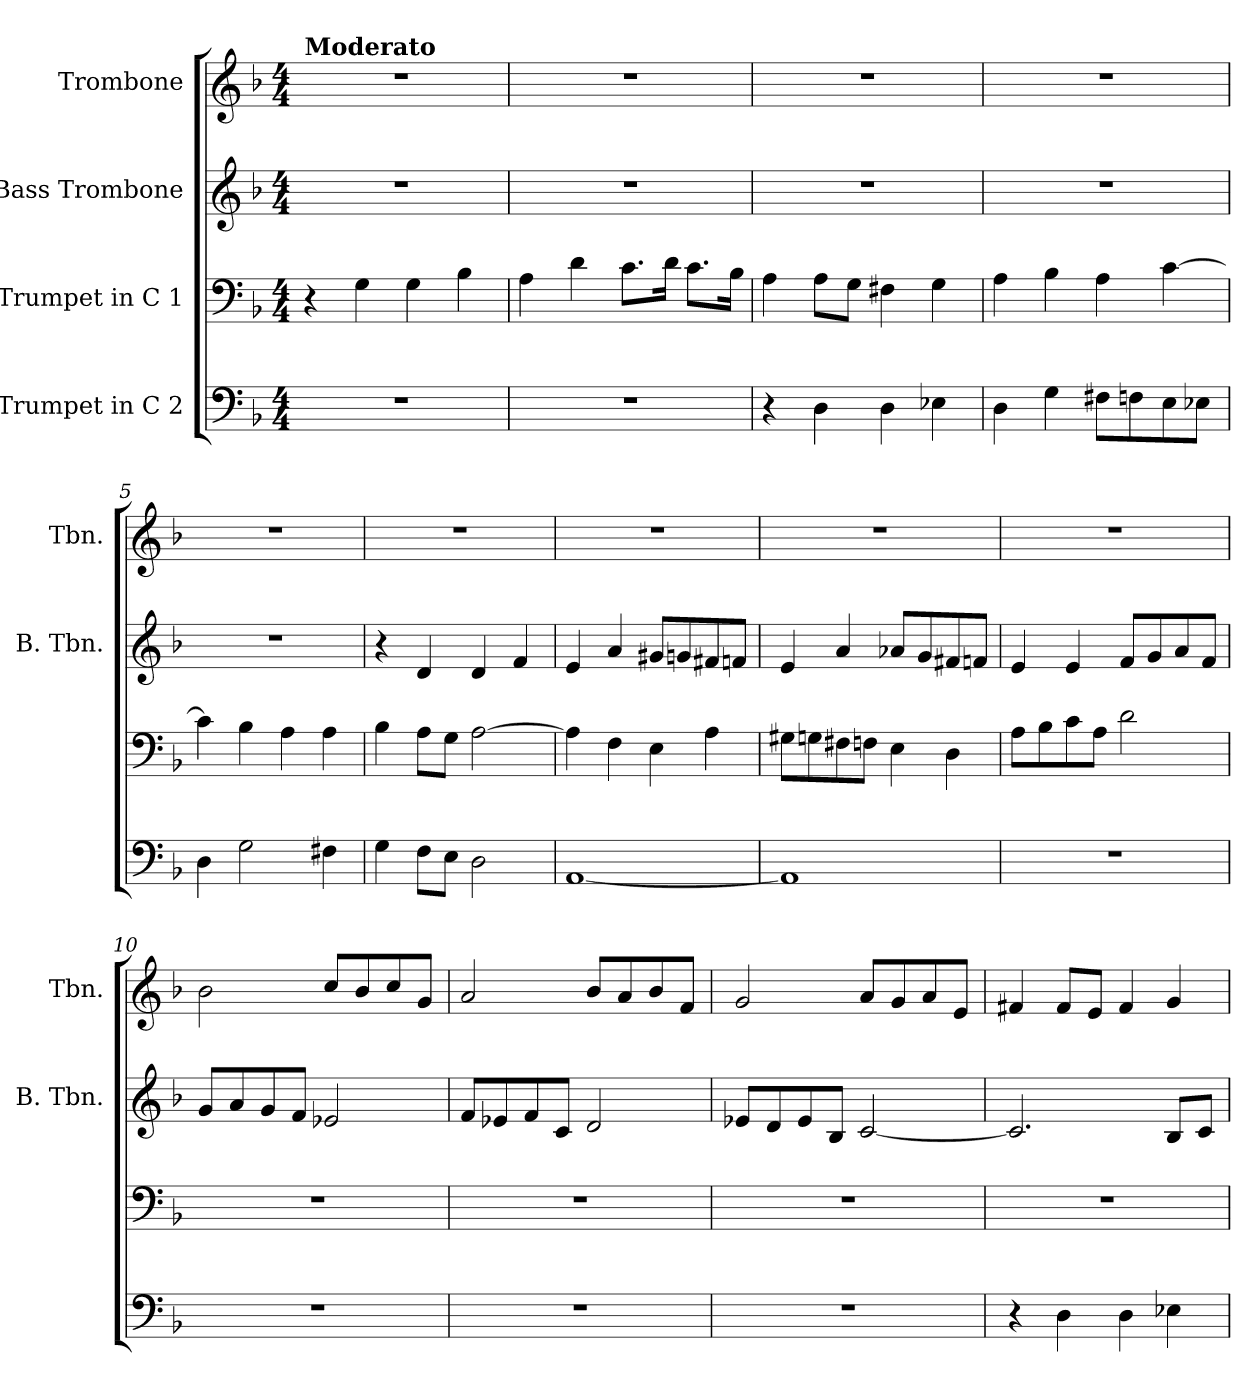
**kern	**kern	**kern	**kern
*part4	*part3	*part2	*part1
*staff4	*staff3	*staff2	*staff1
*I"Trumpet in C 2	*I"Trumpet in C 1	*I"Bass Trombone	*I"Trombone
*	*	*I'B. Tbn.	*I'Tbn.
*clefF4	*clefF4	*clefG2	*clefG2
*k[b-]	*k[b-]	*k[b-]	*k[b-]
*F:	*F:	*F:	*F:
*M4/4	*M4/4	*M4/4	*M4/4
=1	=1	=1	=1
!	!	!	!LO:TX:a:B:t=Moderato
1r	4r	1r	1r
.	4G\	.	.
.	4G\	.	.
.	4B-\	.	.
=2	=2	=2	=2
1r	4A\	1r	1r
.	4d\	.	.
.	8.c\L	.	.
.	16d\Jk	.	.
.	8.c\L	.	.
.	16B-\Jk	.	.
=3	=3	=3	=3
4r	4A\	1r	1r
4D\	8A\L	.	.
.	8G\J	.	.
4D\	4F#\	.	.
4E-\	4G\	.	.
=4	=4	=4	=4
4D\	4A\	1r	1r
4G\	4B-\	.	.
8F#\L	4A\	.	.
8Fn\	.	.	.
8E\	[4c\	.	.
8E-\J	.	.	.
!!LO:LB:g=z
=5	=5	=5	=5
4D\	4c\]	1r	1r
2G\	4B-\	.	.
.	4A\	.	.
4F#\	4A\	.	.
=6	=6	=6	=6
4G\	4B-\	4r	1r
8F\L	8A\L	4d/	.
8E\J	8G\J	.	.
2D\	[2A\	4d/	.
.	.	4f/	.
=7	=7	=7	=7
[1AA	4A\]	4e/	1r
.	4F\	4a/	.
.	4E\	8g#/L	.
.	.	8gn/	.
.	4A\	8f#/	.
.	.	8fn/J	.
=8	=8	=8	=8
1AA]	8G#\L	4e/	1r
.	8Gn\	.	.
.	8F#\	4a/	.
.	8Fn\J	.	.
.	4E\	8a-/L	.
.	.	8g/	.
.	4D\	8f#/	.
.	.	8fn/J	.
!!LO:LB:g=z
=9	=9	=9	=9
1r	8A\L	4e/	1r
.	8B-\	.	.
.	8c\	4e/	.
.	8A\J	.	.
.	2d\	8f/L	.
.	.	8g/	.
.	.	8a/	.
.	.	8f/J	.
=10	=10	=10	=10
1r	1r	8g/L	2b-\
.	.	8a/	.
.	.	8g/	.
.	.	8f/J	.
.	.	2e-/	8cc/L
.	.	.	8b-/
.	.	.	8cc/
.	.	.	8g/J
=11	=11	=11	=11
1r	1r	8f/L	2a/
.	.	8e-/	.
.	.	8f/	.
.	.	8c/J	.
.	.	2d/	8b-/L
.	.	.	8a/
.	.	.	8b-/
.	.	.	8f/J
=12	=12	=12	=12
1r	1r	8e-/L	2g/
.	.	8d/	.
.	.	8e-/	.
.	.	8B-/J	.
.	.	[2c/	8a/L
.	.	.	8g/
.	.	.	8a/
.	.	.	8e/J
!!LO:PB:g=z
=13	=13	=13	=13
4r	1r	2.c/]	4f#/
4D\	.	.	8f#/L
.	.	.	8e/J
4D\	.	.	4f#/
4E-\	.	8B-/L	4g/
.	.	8c/J	.
=	=	=	=
*-	*-	*-	*-
